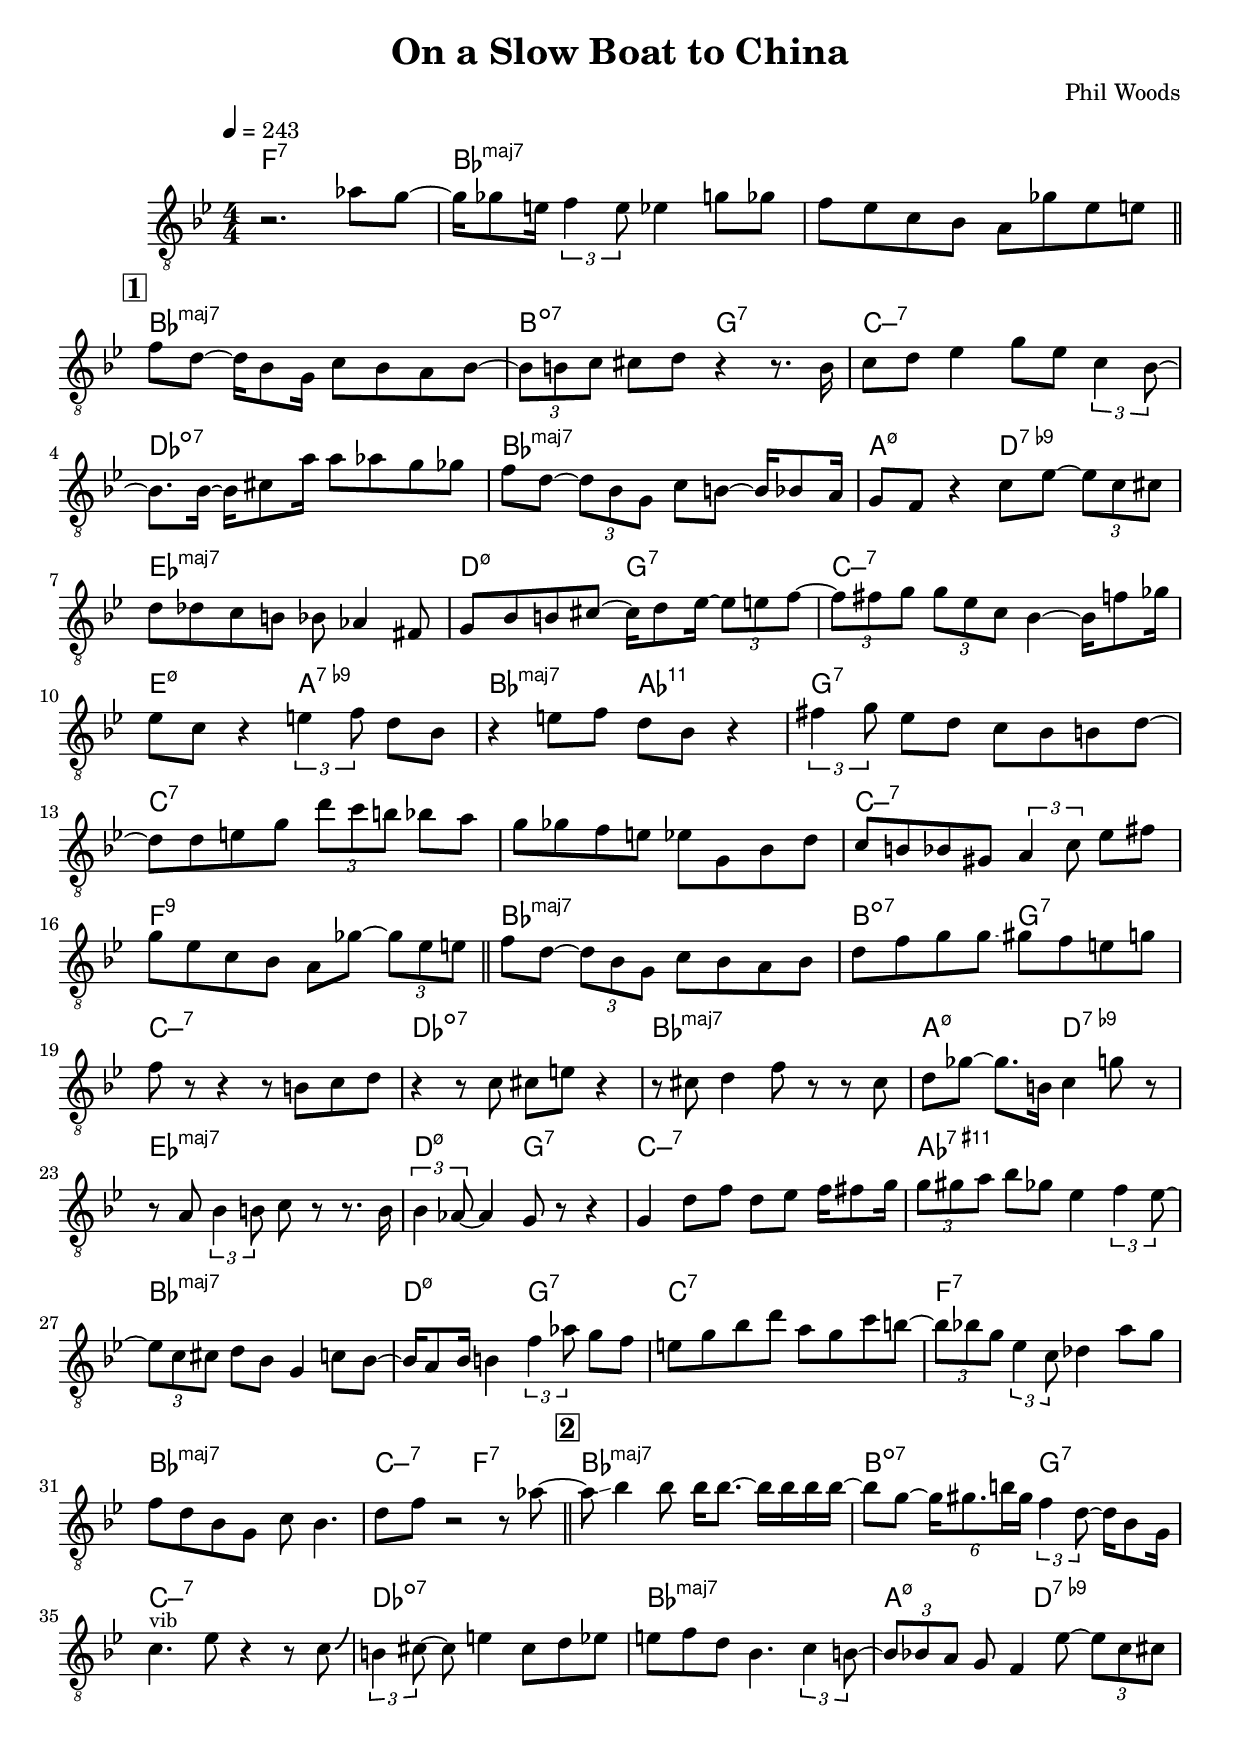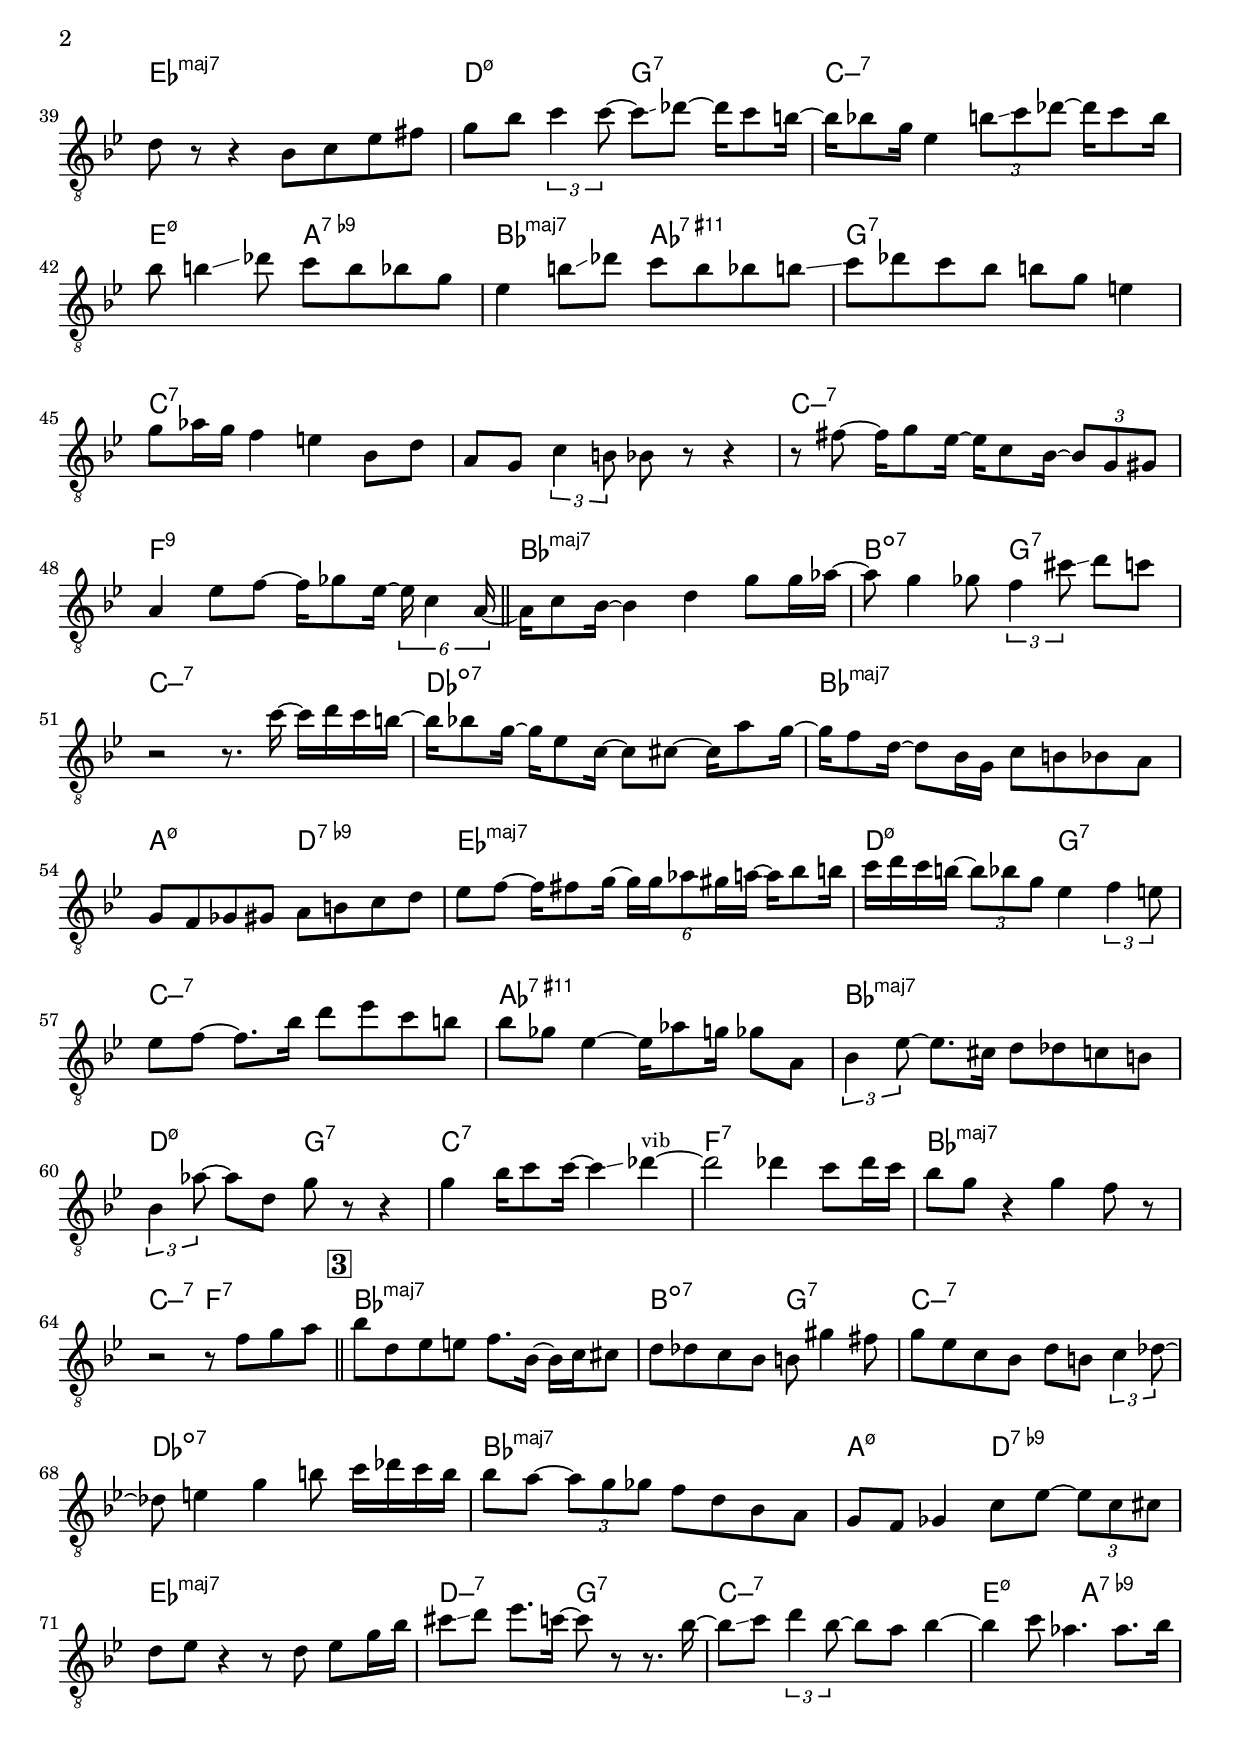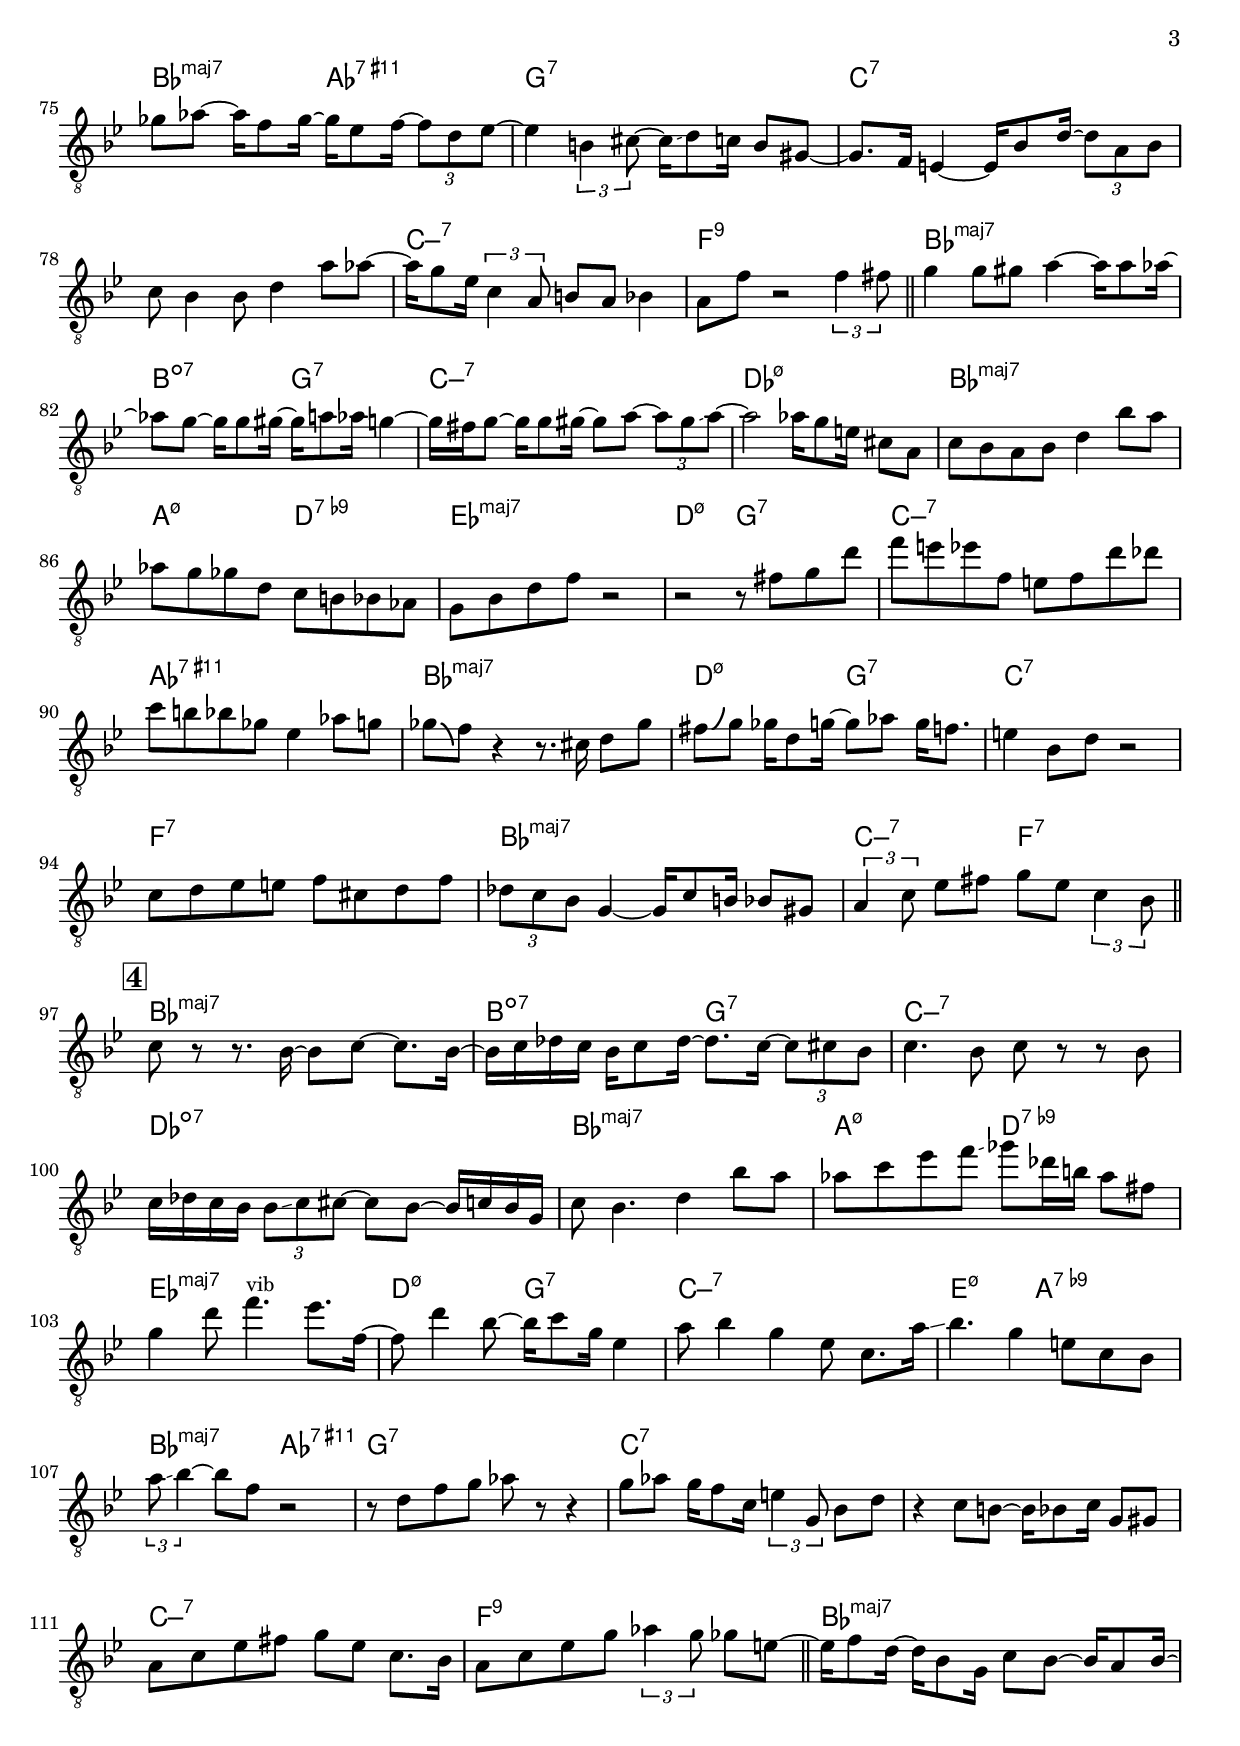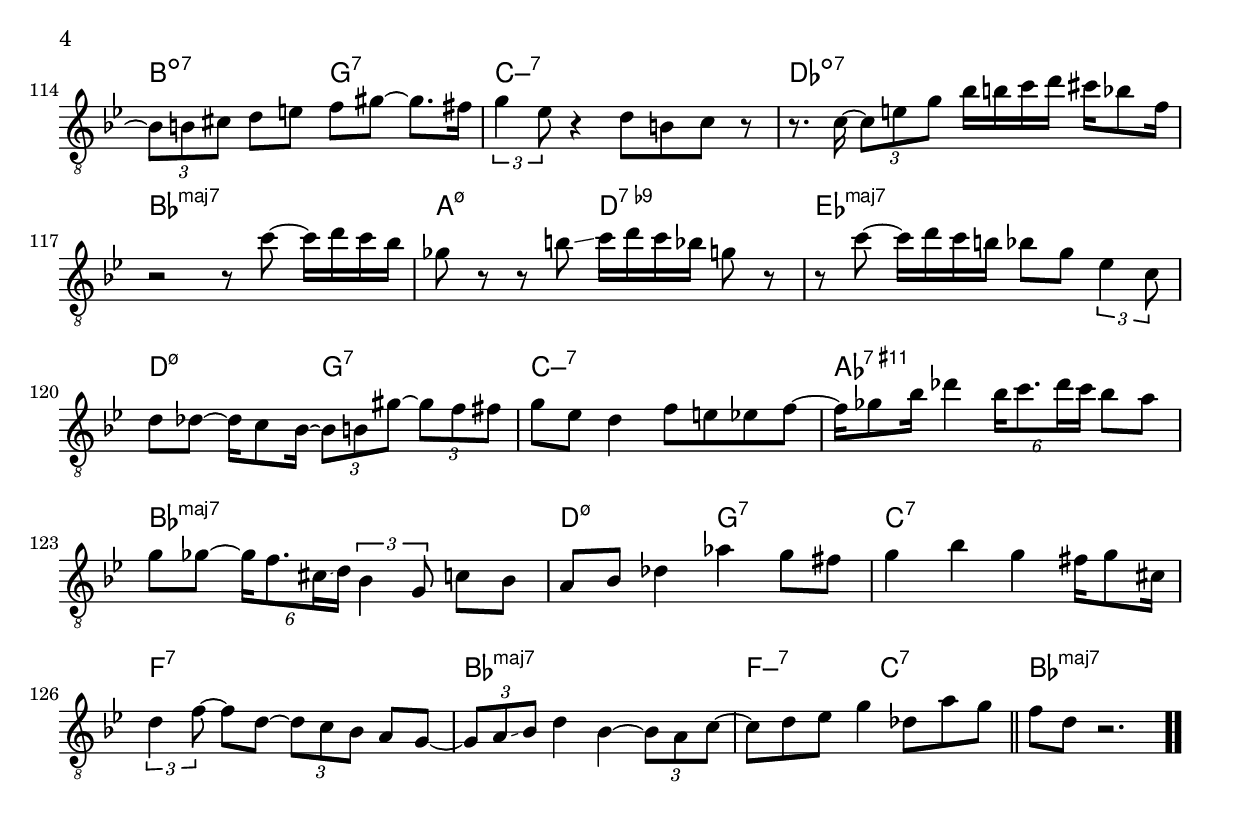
\version "2.13.2"

#(ly:set-option 'point-and-click #f)

\header {
  title = "On a Slow Boat to China"
  composer = "Phil Woods"
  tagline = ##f
}
global =
{
    \override Staff.TimeSignature #'style = #'()
    \time 4/4
    \clef "treble_8"
    \key bes \major
    \override Rest #'direction = #'0
    \override MultiMeasureRest #'staff-position = #0
}
\score
{
<<
    \transpose c' c'

    \new ChordNames { \chords {
      \set majorSevenSymbol = \markup { "maj7" }
      \set minorChordModifier = \markup { \char ##x2013 }
      | f1:7 | bes1:maj | s1 
      | bes1:maj | b2:dim7 g2:7 | c1:min7 | des1:dim7 | bes1:maj | a2:min5-7 d2:9- | es1:maj | d2:min5-7 g2:7 
      | c1:min7 | e2:min5-7 a2:9- | bes2:maj aes2:11.9 | g1:7 | c1:7 | s1 | c1:min7 | f1:9 
      | bes1:maj | b2:dim7 g2:7 | c1:min7 | des1:dim7 | bes1:maj | a2:min5-7 d2:9- | es1:maj | d2:min5-7 g2:7 
      | c1:min7 | aes1:11+.9 | bes1:maj | d2:min5-7 g2:7 | c1:7 | f1:7 | bes1:maj | c2:min7 f2:7 
      | bes1:maj | b2:dim7 g2:7 | c1:min7 | des1:dim7 | bes1:maj | a2:min5-7 d2:9- | es1:maj | d2:min5-7 g2:7 
      | c1:min7 | e2:min5-7 a2:9- | bes2:maj aes2:11+.9 | g1:7 | c1:7 | s1 | c1:min7 | f1:9 
      | bes1:maj | b2:dim7 g2:7 | c1:min7 | des1:dim7 | bes1:maj | a2:min5-7 d2:9- | es1:maj | d2:min5-7 g2:7 
      | c1:min7 | aes1:11+.9 | bes1:maj | d2:min5-7 g2:7 | c1:7 | f1:7 | bes1:maj | c2:min7 f2:7 
      | bes1:maj | b2:dim7 g2:7 | c1:min7 | des1:dim7 | bes1:maj | a2:min5-7 d2:9- | es1:maj | d2:min7 g2:7 
      | c1:min7 | e2:min5-7 a2:9- | bes2:maj aes2:11+.9 | g1:7 | c1:7 | s1 | c1:min7 | f1:9 
      | bes1:maj | b2:dim7 g2:7 | c1:min7 | des1:min5-7 | bes1:maj | a2:min5-7 d2:9- | es1:maj | d2:min5-7 g2:7 
      | c1:min7 | aes1:11+.9 | bes1:maj | d2:min5-7 g2:7 | c1:7 | f1:7 | bes1:maj | c2:min7 f2:7 
      | bes1:maj | b2:dim7 g2:7 | c1:min7 | des1:dim7 | bes1:maj | a2:min5-7 d2:9- | es1:maj | d2:min5-7 g2:7 
      | c1:min7 | e2:min5-7 a2:9- | bes2:maj aes2:11+.9 | g1:7 | c1:7 | s1 | c1:min7 | f1:9 
      | bes1:maj | b2:dim7 g2:7 | c1:min7 | des1:dim7 | bes1:maj | a2:min5-7 d2:9- | es1:maj | d2:min5-7 g2:7 
      | c1:min7 | aes1:11+.9 | bes1:maj | d2:min5-7 g2:7 | c1:7 | f1:7 | bes1:maj | f2:min7 c2:7 
      | bes1:maj|
      }
      }

    \new Staff
    <<
    \transpose c' c'

    {
      \global
  		%\override Score.MetronomeMark #'transparent = ##t
  		%\override Score.MetronomeMark #'stencil = ##f
  		
  		\override HorizontalBracket #'direction = #UP
  		\override HorizontalBracket #'bracket-flare = #'(0 . 0)
  		
  		\override TextSpanner #'dash-fraction = #1.0
  		\override TextSpanner #'bound-details #'left #'text = \markup{ \concat{\draw-line #'(0 . -1.0) \draw-line #'(1.0 . 0) }}
  		\override TextSpanner #'bound-details #'right #'text = \markup{ \concat{ \draw-line #'(1.0 . 0) \draw-line #'(0 . -1.0) }}
          \set Score.markFormatter = #format-mark-box-numbers


      \tempo 4 = 243
      \set Score.currentBarNumber = #-2
     
      | r2. aes'8 g'8~ 
      | g'16 ges'8 e'16 \tuplet 3/2 {f'4 e'8} es'4 g'8 ges'8 
      | f'8 es'8 c'8 bes8 a8 ges'8 es'8 e'8 
      \bar "||" \mark \default f'8 d'8~ d'16 bes8 g16 c'8 bes8 a8 bes8~ 
      | \tuplet 3/2 {bes8 b8 c'8} cis'8 d'8 r4 r8. b16 
      | c'8 d'8 es'4 g'8 es'8 \tuplet 3/2 {c'4 bes8~} 
      | bes8. bes16~ bes16 cis'8 a'16 a'8 aes'8 g'8 ges'8 
      | f'8 d'8~ \tuplet 3/2 {d'8 bes8 g8} c'8 b8~ b16 bes8 a16 
      | g8 f8 r4 c'8 es'8~ \tuplet 3/2 {es'8 c'8 cis'8} 
      | d'8 des'8 c'8 b8 bes8 aes4 fis8 
      | g8 bes8 b8 cis'8~ cis'16 d'8 es'16~ \tuplet 3/2 {es'8 e'8 f'8~} 
      | \tuplet 3/2 {f'8 fis'8 g'8} \tuplet 3/2 {g'8 es'8 c'8} bes4~ bes16 f'8 ges'16 
      | es'8 c'8 r4 \tuplet 3/2 {e'4 f'8} d'8 bes8 
      | r4 e'8 f'8 d'8 bes8 r4 
      | \tuplet 3/2 {fis'4 g'8} es'8 d'8 c'8 bes8 b8 d'8~ 
      | d'8 d'8 e'8 g'8 \tuplet 3/2 {d''8 c''8 b'8} bes'8 a'8 
      | g'8 ges'8 f'8 e'8 es'8 g8 bes8 d'8 
      | c'8 b8 bes8 gis8 \tuplet 3/2 {a4 c'8} es'8 fis'8 
      | g'8 es'8 c'8 bes8 a8 ges'8~ \tuplet 3/2 {ges'8 es'8 e'8} 
      \bar "||" f'8 d'8~ \tuplet 3/2 {d'8 bes8 g8} c'8 bes8 a8 bes8 
      | d'8 f'8 g'8 g'8\glissando  gis'8 f'8 e'8 g'8 
      | f'8 r8 r4 r8 b8 c'8 d'8 
      | r4 r8 c'8 cis'8 e'8 r4 
      | r8 cis'8 d'4 f'8 r8 r8 cis'8 
      | d'8 ges'8~ ges'8. b16 c'4 g'8 r8 
      | r8 a8 \tuplet 3/2 {bes4 b8} c'8 r8 r8. b16 
      | \tuplet 3/2 {bes4 aes8~} aes4 g8 r8 r4 
      | g4 d'8 f'8 d'8 es'8 f'16 fis'8 g'16 
      | \tuplet 3/2 {g'8\glissando  gis'8 a'8} bes'8 ges'8 es'4 \tuplet 3/2 {f'4 es'8~} 
      | \tuplet 3/2 {es'8 c'8 cis'8} d'8 bes8 g4 c'8 bes8~ 
      | bes16 a8 bes16 b4 \tuplet 3/2 {f'4 aes'8} g'8 f'8 
      | e'8 g'8 bes'8 d''8 a'8 g'8 c''8 b'8~ 
      | \tuplet 3/2 {b'8 bes'8 g'8} \tuplet 3/2 {es'4 c'8} des'4 a'8 g'8 
      | f'8 d'8 bes8 g8 c'8 bes4. 
      | d'8 f'8 r2 r8 aes'8~ 
      \bar "||" \mark \default aes'8\glissando  bes'4 bes'8 bes'16 bes'8.~ bes'16 bes'16 bes'16 bes'16~ 
      | bes'8 g'8~ \tuplet 6/4 {g'16\glissando  gis'8. b'16 gis'16} \tuplet 3/2 {f'4 d'8~} d'16 bes8 g16 
      | c'4.^\markup{\left-align \small vib} es'8 r4 r8 c'8\bendAfter #+4  
      | \tuplet 3/2 {b4 cis'8~} cis'8 e'4 cis'8 d'8 es'8 
      | e'8 f'8 d'8 bes4. \tuplet 3/2 {c'4 b8~} 
      | \tuplet 3/2 {b8 bes8 a8} g8 f4 es'8~ \tuplet 3/2 {es'8 c'8 cis'8} 
      | d'8 r8 r4 bes8 c'8 es'8 fis'8 
      | g'8 bes'8 \tuplet 3/2 {c''4 c''8~} c''8\glissando  des''8~ des''16 c''8 b'16~ 
      | b'16 bes'8 g'16 es'4 \tuplet 3/2 {b'8\glissando  c''8 des''8~} des''16 c''8 b'16 
      | bes'8 b'4\glissando  des''8 c''8 b'8 bes'8 g'8 
      | es'4 b'8\glissando  des''8 c''8 b'8 bes'8 b'8\glissando  
      | c''8 des''8 c''8 bes'8 b'8 g'8 e'4 
      | g'8 aes'16 g'16 f'4 e'4 bes8 d'8 
      | a8 g8 \tuplet 3/2 {c'4 b8} bes8 r8 r4 
      | r8 fis'8~ fis'16 g'8 es'16~ es'16 c'8 bes16~ \tuplet 3/2 {bes8 g8 gis8} 
      | a4 es'8 f'8~ f'16 ges'8 es'16~ \tuplet 6/4 {es'16 c'4 a16~} 
      \bar "||" a16 c'8 bes16~ bes4 d'4 g'8 g'16 aes'16~ 
      | aes'8 g'4 ges'8 \tuplet 3/2 {f'4 cis''8\glissando } d''8 c''8 
      | r2 r8. c''16~ c''16 d''16 c''16 b'16~ 
      | b'16 bes'8 g'16~ g'16 es'8 c'16~ c'8 cis'8~ cis'16 a'8 g'16~ 
      | g'16 f'8 d'16~ d'8 bes16 g16 c'8 b8 bes8 a8 
      | g8 f8 ges8 gis8 a8 b8 c'8 d'8 
      | es'8 f'8~ f'16 fis'8 g'16~ \tuplet 6/4 {g'16 g'16\glissando  aes'8 gis'16 a'16~} a'16 bes'8 b'16 
      | c''16 d''16 c''16 b'16~ \tuplet 3/2 {b'8 bes'8 g'8} es'4 \tuplet 3/2 {f'4 e'8} 
      | es'8 f'8~ f'8. bes'16 d''8 es''8 c''8 b'8 
      | bes'8 ges'8 es'4~ es'16 aes'8 g'16 ges'8 a8 
      | \tuplet 3/2 {bes4 es'8~} es'8. cis'16 d'8 des'8 c'8 b8 
      | \tuplet 3/2 {bes4 aes'8~} aes'8 d'8 g'8 r8 r4 
      | g'4 bes'16 c''8 c''16~ c''4\glissando  des''4~^\markup{\left-align \small vib} 
      | des''2 des''4 c''8 des''16 c''16 
      | bes'8 g'8 r4 g'4 f'8 r8 
      | r2 r8 f'8 g'8 a'8 
      \bar "||" \mark \default bes'8 d'8 es'8 e'8 f'8. bes16~ bes16 c'16 cis'8 
      | d'8 des'8 c'8 bes8 b8 gis'4 fis'8 
      | g'8 es'8 c'8 bes8 d'8 b8 \tuplet 3/2 {c'4 des'8~} 
      | des'8 e'4 g'4 b'8 c''16 des''16 c''16 b'16 
      | bes'8 a'8~ \tuplet 3/2 {a'8 g'8 ges'8} f'8 d'8 bes8 a8 
      | g8 f8 ges4 c'8 es'8~ \tuplet 3/2 {es'8 c'8 cis'8} 
      | d'8 es'8 r4 r8 d'8 es'8 g'16 bes'16 
      | cis''8\glissando  d''8 es''8. c''16~ c''8 r8 r8. bes'16~ 
      | bes'8\glissando  c''8 \tuplet 3/2 {d''4 bes'8~} bes'8 a'8 bes'4~ 
      | bes'4 c''8 aes'4. aes'8. bes'16 
      | ges'8 aes'8~ aes'16 f'8 ges'16~ ges'16 es'8 f'16~ \tuplet 3/2 {f'8 d'8 es'8~} 
      | es'4 \tuplet 3/2 {b4 cis'8~} cis'16\glissando  d'8 c'16 b8 gis8~ 
      | gis8. f16 e4~ e16 bes8 d'16~ \tuplet 3/2 {d'8 a8 bes8} 
      | c'8 bes4 bes8 d'4 a'8 aes'8~ 
      | aes'16 g'8 es'16 \tuplet 3/2 {c'4 a8} b8 a8 bes4 
      | a8 f'8 r2 \tuplet 3/2 {f'4 fis'8} 
      \bar "||" g'4 g'8 gis'8 a'4~ a'16 a'8 aes'16~ 
      | aes'8 g'8~ g'16 g'8 gis'16~ gis'16 a'8 aes'16 g'4~ 
      | g'16 fis'16 g'8~ g'16 g'8 gis'16~ gis'8 a'8~ \tuplet 3/2 {a'8 gis'8\glissando  a'8~} 
      | a'2 aes'16 g'8 e'16 cis'8 a8 
      | c'8 bes8 a8 bes8 d'4 bes'8 a'8 
      | aes'8 g'8 ges'8 d'8 c'8 b8 bes8 aes8 
      | g8 bes8 d'8 f'8 r2 
      | r2 r8 fis'8 g'8 d''8 
      | f''8 e''8 es''8 f'8 e'8 f'8 d''8 des''8 
      | c''8 b'8 bes'8 ges'8 es'4 aes'8 g'8 
      | ges'8\bendAfter #-4  f'8 r4 r8. cis'16 d'8 ges'8 
      | fis'8\bendAfter #+4  g'8 ges'16 d'8 g'16~ g'8 aes'8 g'16 f'8. 
      | e'4 bes8 d'8 r2 
      | c'8 d'8 es'8 e'8 f'8 cis'8 d'8 f'8 
      | \tuplet 3/2 {des'8 c'8 bes8} g4~ g16 c'8 b16 bes8 gis8 
      | \tuplet 3/2 {a4 c'8} es'8 fis'8 g'8 es'8 \tuplet 3/2 {c'4 bes8} 
      \bar "||" \mark \default c'8 r8 r8. bes16~ bes8 c'8~ c'8. bes16~ 
      | bes16 c'16 des'16 c'16 bes16 c'8 des'16~ des'8. c'16~ \tuplet 3/2 {c'8 cis'8 bes8} 
      | c'4. bes8 c'8 r8 r8 bes8 
      | c'16 des'16 c'16 bes16 \tuplet 3/2 {bes8\glissando  c'8 cis'8~} cis'8 bes8~ bes16 c'16 bes16 g16 
      | c'8 bes4. d'4 bes'8 a'8 
      | aes'8 c''8 es''8 f''8\glissando  ges''8 des''16 b'16 aes'8 fis'8 
      | g'4 d''8 f''4.^\markup{\left-align \small vib} es''8. f'16~ 
      | f'8 d''4 bes'8~ bes'16 c''8 g'16 es'4 
      | a'8 bes'4 g'4 es'8 c'8. a'16\glissando  
      | bes'4. g'4 e'8 c'8 bes8 
      | \tuplet 3/2 {a'8\glissando  bes'4~} bes'8 f'8 r2 
      | r8 d'8 f'8 g'8 aes'8 r8 r4 
      | g'8 aes'8 g'16 f'8 c'16 \tuplet 3/2 {e'4 g8} bes8 d'8 
      | r4 c'8 b8~ b16 bes8 c'16 g8 gis8 
      | a8 c'8 es'8 fis'8 g'8 es'8 c'8. bes16 
      | a8 c'8 es'8 g'8 \tuplet 3/2 {aes'4 g'8} ges'8 e'8~ 
      \bar "||" e'16 f'8 d'16~ d'16 bes8 g16 c'8 bes8~ bes16 a8 bes16~ 
      | \tuplet 3/2 {bes8 b8 cis'8} d'8 e'8 f'8 gis'8~ gis'8. fis'16 
      | \tuplet 3/2 {g'4 es'8} r4 d'8 b8 c'8 r8 
      | r8. c'16~ \tuplet 3/2 {c'8 e'8 g'8} bes'16 b'16 c''16 d''16 cis''16 bes'8 f'16 
      | r2 r8 c''8~ c''16 d''16 c''16 bes'16 
      | ges'8 r8 r8 b'8\glissando  c''16 d''16 c''16 bes'16 g'8 r8 
      | r8 c''8~ c''16 d''16 c''16 b'16 bes'8 g'8 \tuplet 3/2 {es'4 c'8} 
      | d'8 des'8~ des'16 c'8 bes16~ \tuplet 3/2 {bes8 b8 gis'8~} \tuplet 3/2 {gis'8 f'8 fis'8} 
      | g'8 es'8 d'4 f'8 e'8 es'8 f'8~ 
      | f'16 ges'8 bes'16 des''4 \tuplet 6/4 {bes'16 c''8. des''16 c''16} bes'8 a'8 
      | g'8 ges'8~ \tuplet 6/4 {ges'16 f'8. cis'16\glissando  d'16} \tuplet 3/2 {bes4 g8} c'8 bes8 
      | a8 bes8 des'4 aes'4 g'8 fis'8 
      | g'4 bes'4 g'4 fis'16 g'8 cis'16 
      | \tuplet 3/2 {d'4 f'8~} f'8 d'8~ \tuplet 3/2 {d'8 c'8 bes8} a8 g8~ 
      | \tuplet 3/2 {g8 a8\glissando  bes8} d'4 bes4~ \tuplet 3/2 {bes8 a8 c'8~} 
      | c'8 d'8 es'8 g'4 des'8 a'8 g'8 
      \bar "||" f'8 d'8 r2.\bar  ".."
    }
    >>
>>    
}
